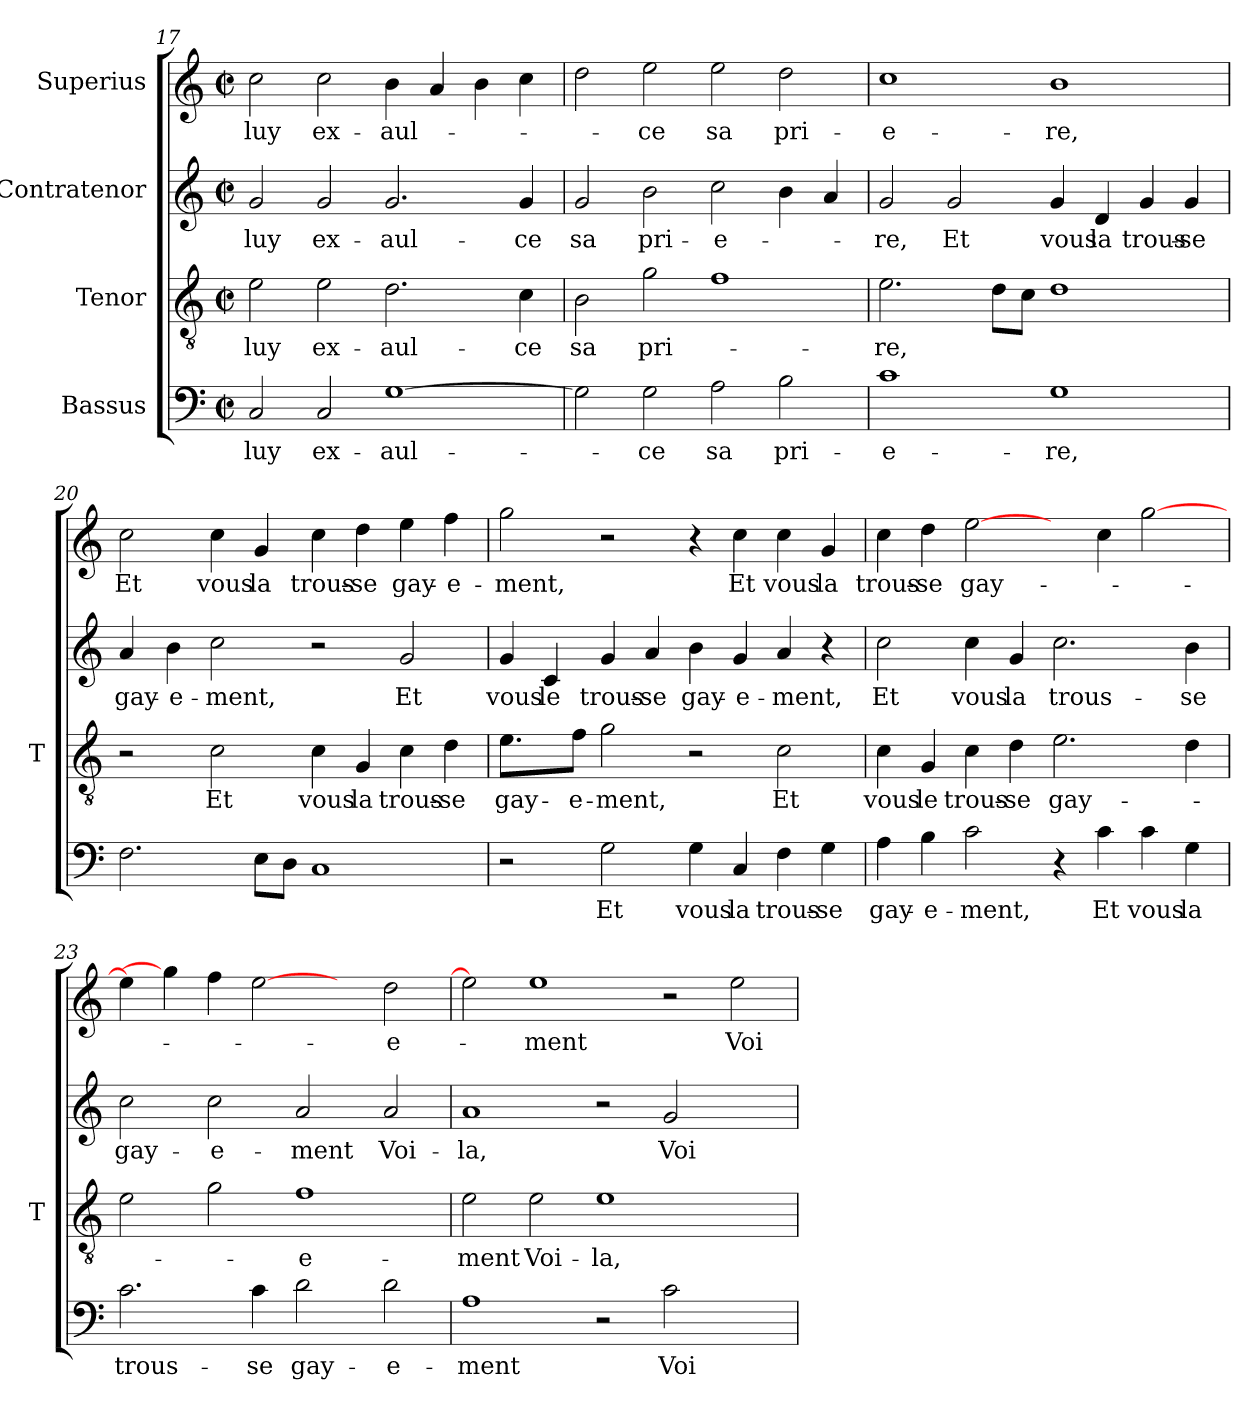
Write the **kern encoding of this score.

**kern	**text	**kern	**text	**kern	**text	**kern	**text
*part4	*part4	*part3	*part3	*part2	*part2	*part1	*part1
*staff4	*staff4	*staff3	*staff3	*staff2	*staff2	*staff1	*staff1
*I"Bassus	*	*I"Tenor	*	*I"Contratenor	*	*I"Superius	*
*	*	*I'T	*	*	*	*	*
!!LO:PB:g=z
*clefF4	*	*clefGv2	*	*clefG2	*	*clefG2	*
*k[]	*	*k[]	*	*k[]	*	*k[]	*
*C:	*	*C:	*	*C:	*	*C:	*
*M2/2	*	*M2/2	*	*M2/2	*	*M2/2	*
*met(c|)	*	*met(c|)	*	*met(c|)	*	*met(c|)	*
=17	=17	=17	=17	=17	=17	=17	=17
2C	-luy	2e	-luy	2g	-luy	2cc	-luy
2C	ex-	2e	ex-	2g	ex-	2cc	ex-
[1G	aul-	2.d	aul-	2.g	aul-	4b	aul-
.	.	.	.	.	.	4a	.
.	.	.	.	.	.	4b	.
.	.	4c	-ce	4g	-ce	4cc	.
=18	=18	=18	=18	=18	=18	=18	=18
2G]	.	2B	-sa	2g	-sa	2dd	.
2G	-ce	2g	pri-	2b	pri-	2ee	-ce
2A	-sa	1f	.	2cc	e-	2ee	-sa
2B	pri-	.	.	4b	.	2dd	pri-
.	.	.	.	4a	.	.	.
=19	=19	=19	=19	=19	=19	=19	=19
1c	e-	2.e	-re,	2g	-re,	1cc	e-
.	.	.	.	2g	-Et	.	.
.	.	8dL	.	.	.	.	.
.	.	8cJ	.	.	.	.	.
1G	-re,	1d	.	4g	-vous	1b	-re,
.	.	.	.	4d	-la	.	.
.	.	.	.	4g	trous-	.	.
.	.	.	.	4g	-se	.	.
=20	=20	=20	=20	=20	=20	=20	=20
2.F	.	2r	.	4a	gay-	2cc	-Et
.	.	.	.	4b	e-	.	.
.	.	2c	-Et	2cc	-ment,	4cc	-vous
8EL	.	.	.	.	.	4g	-la
8DJ	.	.	.	.	.	.	.
1C	.	4c	-vous	2r	.	4cc	trous-
.	.	4G	-la	.	.	4dd	-se
.	.	4c	trous-	2g	-Et	4ee	gay-
.	.	4d	-se	.	.	4ff	e-
!!LO:LB:g=z
=21	=21	=21	=21	=21	=21	=21	=21
2r	.	4.e	gay-	4g	-vous	2gg	-ment,
.	.	.	.	4c	-le	.	.
.	.	8fJ	e-	.	.	.	.
2G	-Et	2g	-ment,	4g	trous-	2r	.
.	.	.	.	4a	-se	.	.
4G	-vous	2r	.	4b	gay-	4r	.
4C	-la	.	.	4g	e-	4cc	-Et
4F	trous-	2c	-Et	4a	-ment,	4cc	-vous
4G	-se	.	.	4r	.	4g	-la
=22	=22	=22	=22	=22	=22	=22	=22
4A	gay-	4c	-vous	2cc	-Et	4cc	trous-
4B	e-	4G	-le	.	.	4dd	-se
2c	-ment,	4c	trous-	4cc	-vous	[2ee	gay-
.	.	4d	-se	4g	-la	.	.
4r	.	2.e	gay-	2.cc	trous-	4ryy	.
4c	-Et	.	.	.	.	4cc	.
4c	-vous	.	.	.	.	[2gg	.
4G	-la	4d	.	4b	-se	.	.
=23	=23	=23	=23	=23	=23	=23	=23
2.c	trous-	2e	.	2cc	gay-	4ee]	.
.	.	.	.	.	.	4gg]	.
.	.	2g	.	2cc	e-	4ff	.
4c	-se	.	.	.	.	[2ee	.
2d	gay-	1f	e-	2a	-ment	.	.
.	.	.	.	.	.	4ryy	.
2d	e-	.	.	2a	Voi-	2dd	e-
=24	=24	=24	=24	=24	=24	=24	=24
1A	-ment	2e	-ment	1a	-la,	2ee]	.
.	.	2e	Voi-	.	.	1ee	-ment
2r	.	1e	-la,	2r	.	.	.
2c	Voi-	.	.	2g	Voi-	2r	.
2ryy	.	2ryy	.	2ryy	.	2ee	Voi-
=	=	=	=	=	=	=	=
*-	*-	*-	*-	*-	*-	*-	*-
